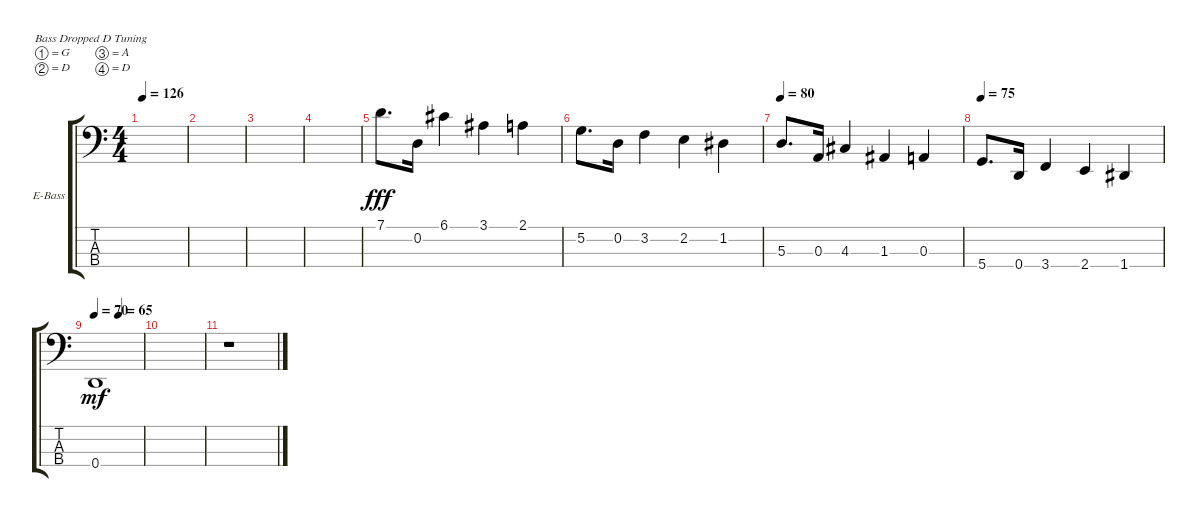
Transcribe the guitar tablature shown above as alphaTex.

\defaultSystemsLayout 4
\bracketExtendMode groupsimilarinstruments
\firstSystemTrackNameOrientation horizontal
\otherSystemsTrackNameOrientation horizontal
\track ("Wolstenholme Fuzz Bass" "E-Bass") {instrument electricbassfinger}
\staff {score tabs}
\tuning (G2 D2 A1 D1)
\ts (4 4)
\tempo 126
\clef f4
\ks c
|
|
|
|
7.1.8{d dy fff} 0.2.16 6.1.4 3.1.4 2.1.4 |
5.2.8{d} 0.2.16 3.2.4 2.2.4 1.2.4 |
\tempo 80
5.3.8{d} 0.3.16 4.3.4 1.3.4 0.3.4 |
\tempo 75
5.4.8{d} 0.4.16 3.4.4 2.4.4 1.4.4 |
\tempo 70
\tempo (65 0.5)
0.4.1{dy mf} |
|
r.1
